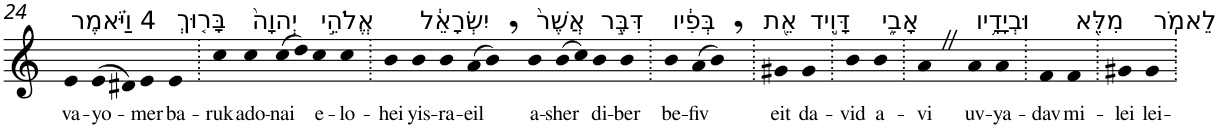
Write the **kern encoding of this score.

**kern	**text
*part1	*part1
*staff1	*staff1
*I"Piano	*
*I'Pno	*
!!LO:PB:g=z
*clefG2	*
*k[]	*
=24	=24
!LO:TX:a:t=4 וַיֹּ֗אמֶר	!
!	!LO:LY:b
4e	va-
!	!LO:LY:b
(>8e	-yo-
8d#X)	.
!	!LO:LY:b
4e	-mer
!LO:TX:a:t=בָּר֤וּךְ	!
!	!LO:LY:b
4e	ba-
=25.	=25.
!	!LO:LY:b
4cc	-ruk
!LO:TX:a:t=יְהוָה֙	!
!	!LO:LY:b
4cc	ado-
!	!LO:LY:b
(>8cc	-nai
8dd)	.
!LO:TX:a:t=אֱלֹהֵ֣י	!
!	!LO:LY:b
4cc	e-
!	!LO:LY:b
4cc	-lo-
=26.	=26.
!	!LO:LY:b
4b	-hei
!LO:TX:a:t=יִשְׂרָאֵ֔ל	!
!	!LO:LY:b
4b	yis-
!	!LO:LY:b
4b	-ra-
!	!LO:LY:b
(>8a	-eil
8b,)	.
!LO:TX:a:t=אֲשֶׁר֙	!
!	!LO:LY:b
4b	a-
!	!LO:LY:b
(>8b	-sher
8cc)	.
!LO:TX:a:t=דִּבֶּ֣ר	!
!	!LO:LY:b
4b	di-
!	!LO:LY:b
4b	-ber
=27.	=27.
!LO:TX:a:t=בְּפִ֔יו	!
!	!LO:LY:b
4b	be-
!	!LO:LY:b
(>8a	-fiv
8b,)	.
=28.	=28.
!LO:TX:a:t=אֵ֖ת	!
!	!LO:LY:b
4g#X	eit
!LO:TX:a:t=דָּוִ֣יד	!
!	!LO:LY:b
4g#	da-
=29.	=29.
!	!LO:LY:b
4b	-vid
!LO:TX:a:t=אָבִ֑י	!
!	!LO:LY:b
4b	a-
=30.	=30.
!	!LO:LY:b
4aZ	-vi
!LO:TX:a:t=וּבְיָדָ֥יו	!
!	!LO:LY:b
4a	uv-
!	!LO:LY:b
4a	-ya-
=31.	=31.
!	!LO:LY:b
4f	-dav
!LO:TX:a:t=מִלֵּ֖א	!
!	!LO:LY:b
4f	mi-
=32.	=32.
!	!LO:LY:b
4g#X	-lei
!LO:TX:a:t=לֵאמֹֽר	!
!	!LO:LY:b
4g#	lei-
=.	=.
*-	*-
